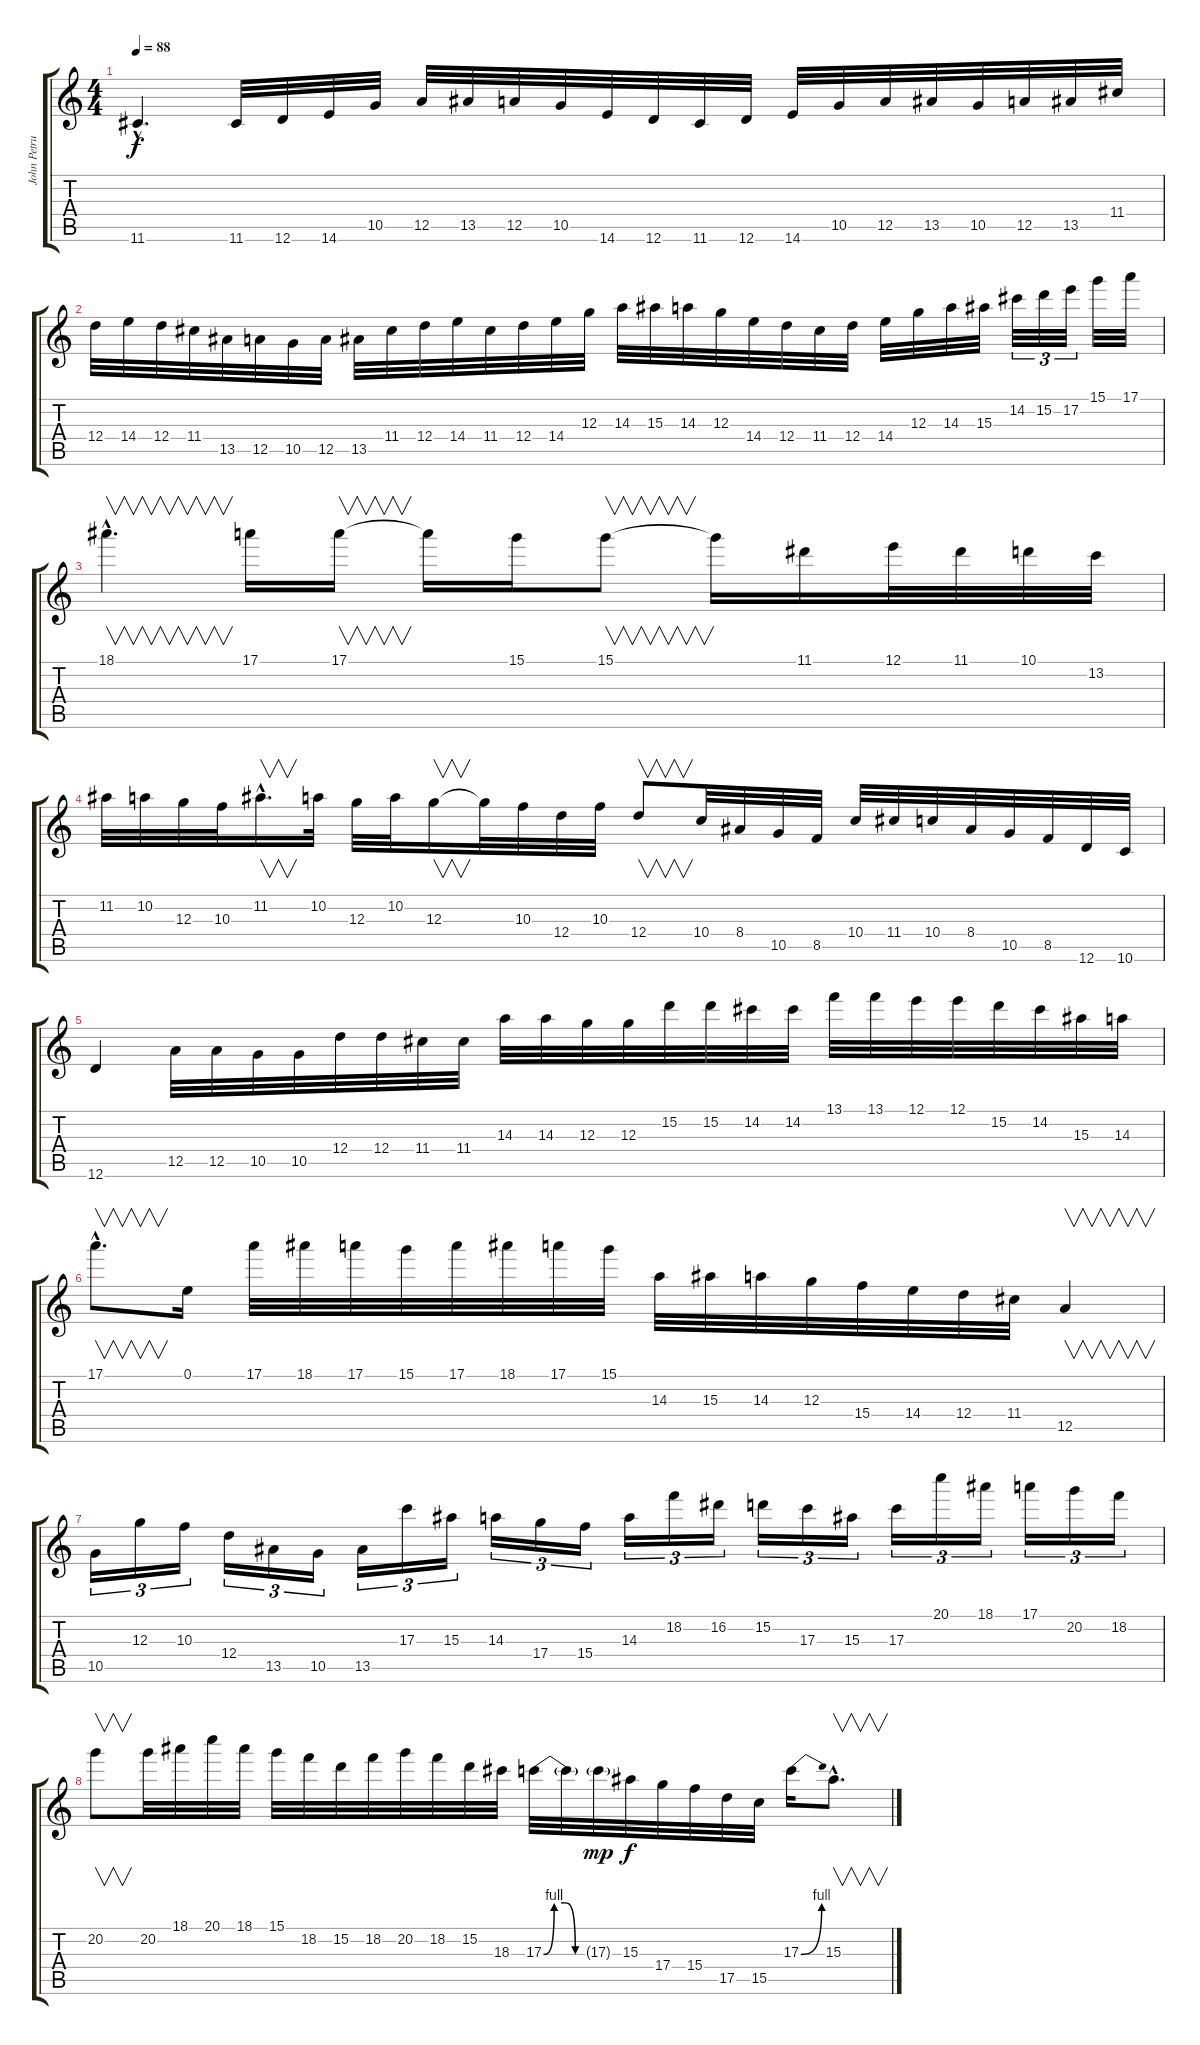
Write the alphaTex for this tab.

\track ("John Petrucci - 6 Strings Guitar Dropped" "John Petru") {instrument acousticguitarsteel}
\staff {score tabs}
\tuning (E4 B3 G3 D3 A2 D2) {hide}
\ts (4 4)
\tempo 88
\clef g2
\ks c
11.6{hac t}.4{d dy f} 11.6.32 12.6.32 14.6.32 10.5.32 12.5.32 13.5.32 12.5.32 10.5.32 14.6.32 12.6.32 11.6.32 12.6.32 14.6.32 10.5.32 12.5.32 13.5.32 10.5.32 12.5.32 13.5.32 11.4.32 |
12.4.32 14.4.32 12.4.32 11.4.32 13.5.32 12.5.32 10.5.32 12.5.32 13.5.32 11.4.32 12.4.32 14.4.32 11.4.32 12.4.32 14.4.32 12.3.32 14.3.32 15.3.32 14.3.32 12.3.32 14.4.32 12.4.32 11.4.32 12.4.32 14.4.32 12.3.32 14.3.32 15.3.32 14.2.32{tu (3 2)} 15.2.32{tu (3 2)} 17.2.32{tu (3 2)} 15.1.32 17.1.32 |
18.1{hac}.4{v d} 17.1.16 17.1.16{v} 17.1{t}.16 15.1.16 15.1.8{v} 15.1{t}.16 11.1.16 12.1.32 11.1.32 10.1.32 13.2.32 |
11.2.32 10.2.32 12.3.32 10.3.32 11.2{hac}.16{v d} 10.2.32 12.3.32 10.2.32 12.3.16{v} 12.3{t}.32 10.3.32 12.4.32 10.3.32 12.4.8{v} 10.4.32 8.4.32 10.5.32 8.5.32 10.4.32 11.4.32 10.4.32 8.4.32 10.5.32 8.5.32 12.6.32 10.6.32 |
12.6.4 12.5.32 12.5.32 10.5.32 10.5.32 12.4.32 12.4.32 11.4.32 11.4.32 14.3.32 14.3.32 12.3.32 12.3.32 15.2.32 15.2.32 14.2.32 14.2.32 13.1.32 13.1.32 12.1.32 12.1.32 15.2.32 14.2.32 15.3.32 14.3.32 |
17.1{hac}.8{v d} 0.1.16 17.1.32 18.1.32 17.1.32 15.1.32 17.1.32 18.1.32 17.1.32 15.1.32 14.3.32 15.3.32 14.3.32 12.3.32 15.4.32 14.4.32 12.4.32 11.4.32 12.5.4{v} |
10.5.16{tu (3 2)} 12.3.16{tu (3 2)} 10.3.16{tu (3 2)} 12.4.16{tu (3 2)} 13.5.16{tu (3 2)} 10.5.16{tu (3 2)} 13.5.16{tu (3 2)} 17.3.16{tu (3 2)} 15.3.16{tu (3 2)} 14.3.16{tu (3 2)} 17.4.16{tu (3 2)} 15.4.16{tu (3 2)} 14.3.16{tu (3 2)} 18.2.16{tu (3 2)} 16.2.16{tu (3 2)} 15.2.16{tu (3 2)} 17.3.16{tu (3 2)} 15.3.16{tu (3 2)} 17.3.16{tu (3 2)} 20.1.16{tu (3 2)} 18.1.16{tu (3 2)} 17.1.16{tu (3 2)} 20.2.16{tu (3 2)} 18.2.16{tu (3 2)} |
20.2.8{v} 20.2.32 18.1.32 20.1.32 18.1.32 15.1.32 18.2.32 15.2.32 18.2.32 20.2.32 18.2.32 15.2.32 18.3.32 17.3{be (custom 0 0 15 4 30 4 45 0 60 0)}.32 17.3{t}.32 17.3{g}.32{dy mp} 15.3.32{dy f} 17.4.32 15.4.32 17.5.32 15.5.32 17.3{be (bend 0 0 60 4)}.16 15.3{hac}.8{v d}
